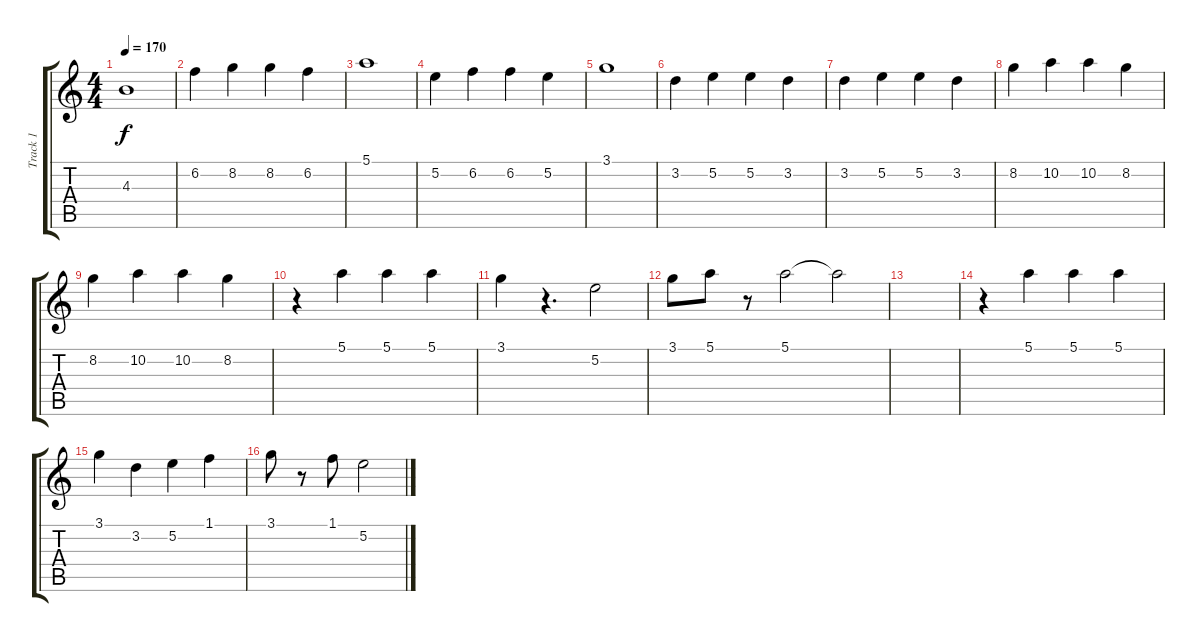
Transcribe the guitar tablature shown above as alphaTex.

\track ("Track 1" "Track 1") {instrument overdrivenguitar}
\staff {score tabs}
\tuning (E4 B3 G3 D3 A2 E2) {hide}
\ts (4 4)
\tempo 170
\clef g2
\ks c
4.3.1{dy f} |
6.2.4 8.2.4 8.2.4 6.2.4 |
5.1.1 |
5.2.4 6.2.4 6.2.4 5.2.4 |
3.1.1 |
3.2.4 5.2.4 5.2.4 3.2.4 |
3.2.4 5.2.4 5.2.4 3.2.4 |
8.2.4 10.2.4 10.2.4 8.2.4 |
8.2.4 10.2.4 10.2.4 8.2.4 |
r.4 5.1.4 5.1.4 5.1.4 |
3.1.4 r.4{d} 5.2.2 |
3.1.8 5.1.8 r.8 5.1.2 5.1{t}.2 |
|
r.4 5.1.4 5.1.4 5.1.4 |
3.1.4 3.2.4 5.2.4 1.1.4 |
3.1.8 r.8 1.1.8 5.2.2
